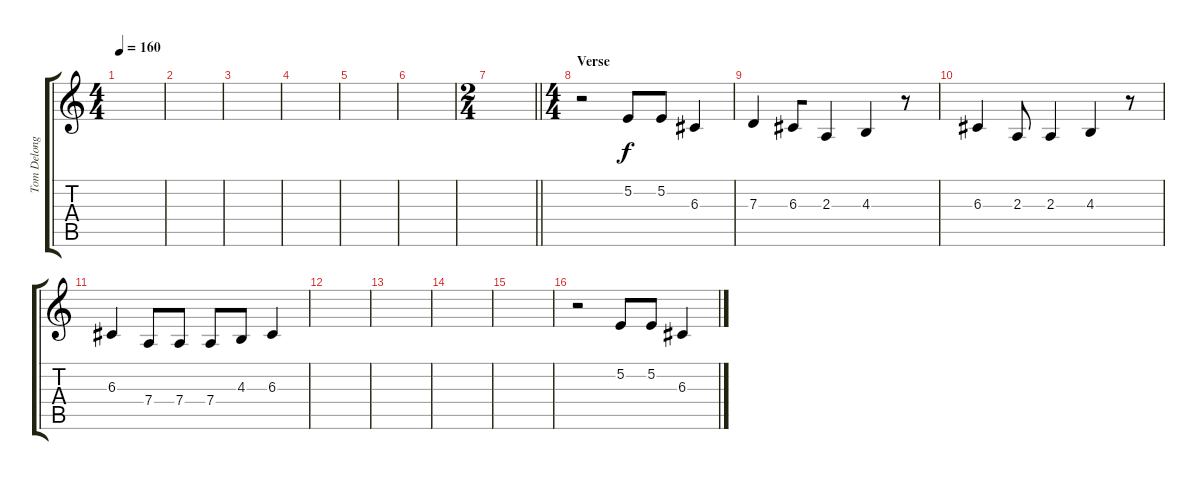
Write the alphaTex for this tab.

\track ("Tom Delonge - Vocals" "Tom Delong") {instrument tenorsax}
\staff {score tabs}
\tuning (E4 B3 G3 D3 A2 E2) {hide}
\ts (4 4)
\tempo 160
\clef g2
\ks c
|
|
|
|
|
|
\ts (2 4)
\barLineRight lightlight
|
\ts (4 4)
\section ("" "Verse")
r.2{beam merge} 5.2.8 5.2.8 6.3.4 |
7.3.4 6.3.8{beam merge} 2.3.4 4.3.4{beam merge} r.8 |
6.3.4 2.3.8 2.3.4 4.3.4 r.8 |
6.3.4 7.4.8 7.4.8 7.4.8 4.3.8 6.3.4 |
|
|
|
|
r.2{beam merge} 5.2.8 5.2.8 6.3.4
